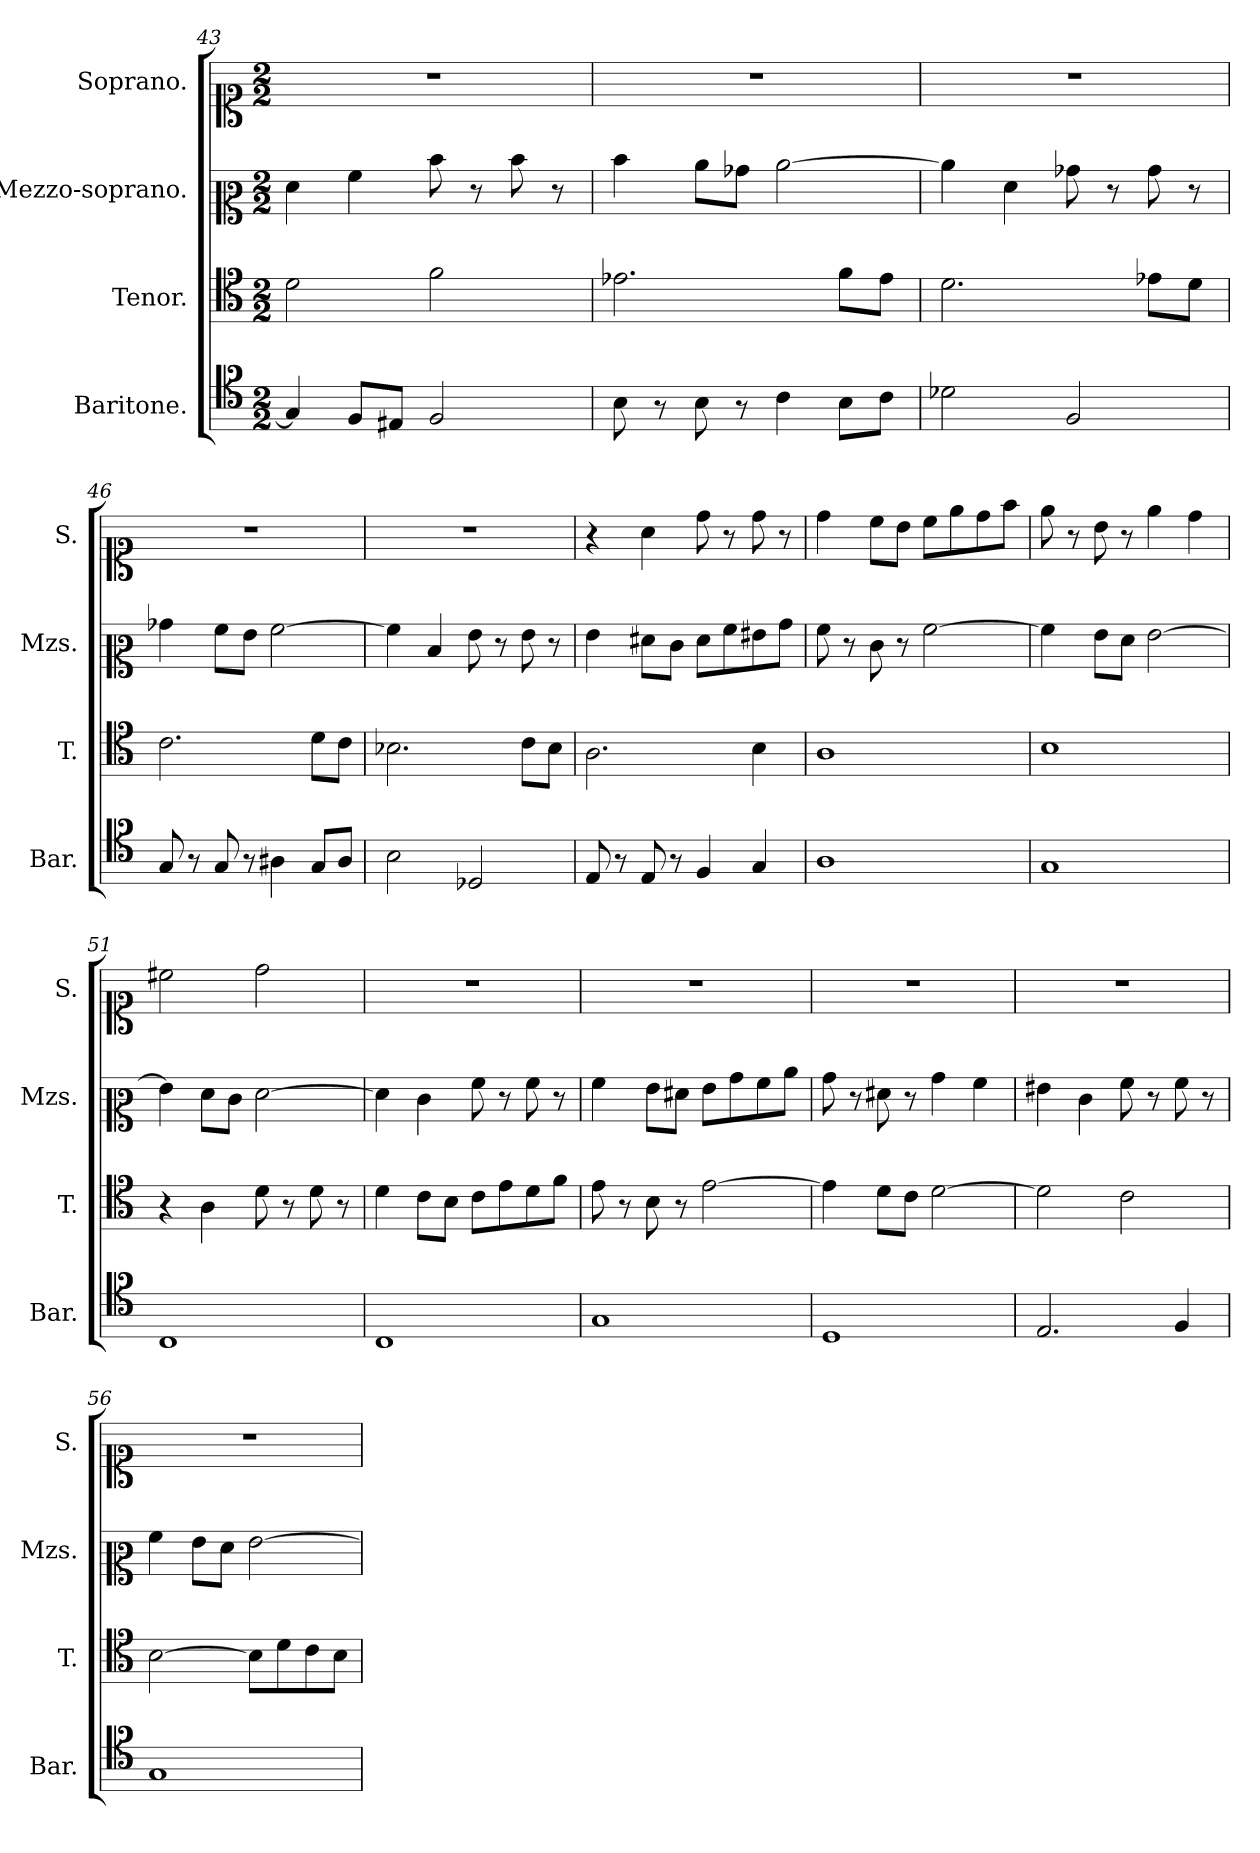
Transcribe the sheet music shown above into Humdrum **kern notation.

**kern	**kern	**kern	**kern
*part4	*part3	*part2	*part1
*staff4	*staff3	*staff2	*staff1
*I"Baritone.	*I"Tenor.	*I"Mezzo-soprano.	*I"Soprano.
*I'Bar.	*I'T.	*I'Mzs.	*I'S.
*clefC5	*clefC4	*clefC2	*clefC1
*k[]	*k[]	*k[]	*k[]
*M2/2	*M2/2	*M2/2	*M2/2
=43	=43	=43	=43
4E/]	2d\	4f\	1r
8D/L	.	4a\	.
8C#X/J	.	.	.
2D/	2f\	8dd\	.
.	.	8r	.
.	.	8dd\	.
.	.	8r	.
=44	=44	=44	=44
8G\	2.e-X\	4dd\	1r
8r	.	.	.
8G\	.	8cc\L	.
8r	.	8b-X\J	.
4A\	.	[2cc\	.
8G\L	8f\L	.	.
8A\J	8e-\J	.	.
=45	=45	=45	=45
2B-X\	2.d\	4cc\]	1r
.	.	4f\	.
2D/	.	8b-X\	.
.	.	8r	.
.	8e-X\L	8b-\	.
.	8d\J	8r	.
=46	=46	=46	=46
8E/	2.c\	4b-X\	1r
8r	.	.	.
8E/	.	8a\L	.
8r	.	8g\J	.
4F#X\	.	[2a\	.
8E/L	8d\L	.	.
8F#/J	8c\J	.	.
=47	=47	=47	=47
2G\	2.B-X\	4a\]	1r
.	.	4d/	.
2BB-X/	.	8g\	.
.	.	8r	.
.	8c\L	8g\	.
.	8B-\J	8r	.
=48	=48	=48	=48
8C/	2.A\	4g\	4r
8r	.	.	.
8C/	.	8f#X\L	4a\
8r	.	8e\J	.
4D/	.	8f#\L	8dd\
.	.	8a\	8r
4E/	4B\	8g#X\	8dd\
.	.	8b\J	8r
=49	=49	=49	=49
1F	1A	8a\	4dd\
.	.	8r	.
.	.	8e\	8cc\L
.	.	8r	8b\J
.	.	[2a\	8cc\L
.	.	.	8ee\
.	.	.	8dd\
.	.	.	8ff\J
=50	=50	=50	=50
1E	1B	4a\]	8ee\
.	.	.	8r
.	.	8g\L	8b\
.	.	8f\J	8r
.	.	[2g\	4ee\
.	.	.	4dd\
=51	=51	=51	=51
1AA	4r	4g\]	2cc#X\
.	4A\	8f\L	.
.	.	8e\J	.
.	8d\	[2f\	2dd\
.	8r	.	.
.	8d\	.	.
.	8r	.	.
=52	=52	=52	=52
1AA	4d\	4f\]	1r
.	8c\L	4e\	.
.	8B\J	.	.
.	8c\L	8a\	.
.	8e\	8r	.
.	8d\	8a\	.
.	8f\J	8r	.
=53	=53	=53	=53
1E	8e\	4a\	1r
.	8r	.	.
.	8B\	8g\L	.
.	8r	8f#X\J	.
.	[2e\	8g\L	.
.	.	8b\	.
.	.	8a\	.
.	.	8cc\J	.
=54	=54	=54	=54
1BB	4e\]	8b\	1r
.	.	8r	.
.	8d\L	8f#X\	.
.	8c\J	8r	.
.	[2d\	4b\	.
.	.	4a\	.
=55	=55	=55	=55
2.C/	2d\]	4g#X\	1r
.	.	4e\	.
.	2c\	8a\	.
.	.	8r	.
4D/	.	8a\	.
.	.	8r	.
=56	=56	=56	=56
1E	[2B\	4a\	1r
.	.	8g\L	.
.	.	8f\J	.
.	8B\L]	[2g\	.
.	8d\	.	.
.	8c\	.	.
.	8B\J	.	.
=	=	=	=
*-	*-	*-	*-
